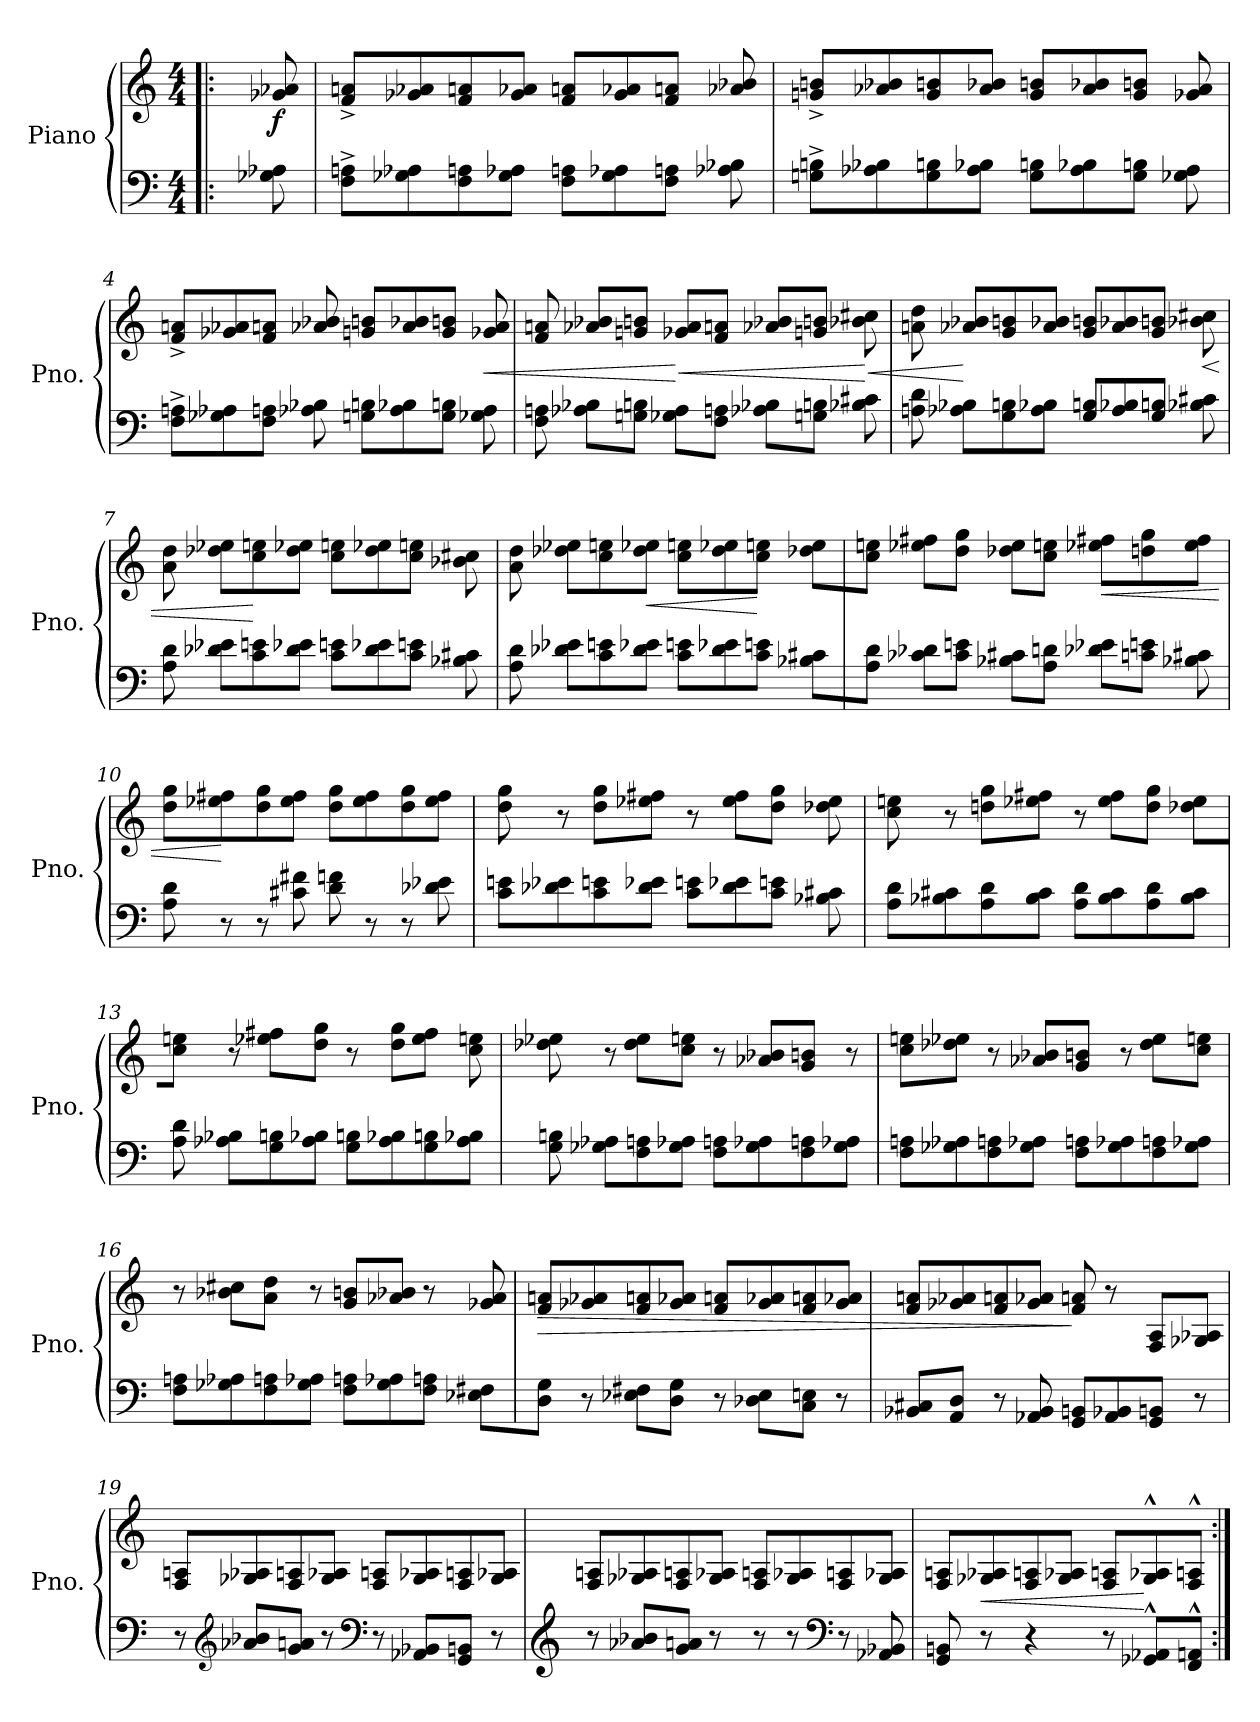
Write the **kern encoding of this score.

**kern	**kern	**dynam
*part1	*part1	*part1
*staff2	*staff1	*staff1/2
*I"Piano	*	*
*I'Pno.	*	*
*clefF4	*clefG2	*
*k[]	*k[]	*
*M4/4	*M4/4	*
*MM160	*MM160	*
=1!|:	=1!|:	=1!|:
!	!	!LO:DY:b
8G-X\ 8A-X\	8g-X/ 8a-X/	f
=2	=2	=2
8F\^ 8An\^L	8f/^ 8an/^L	.
8G-X\ 8A-X\	8g-X/ 8a-X/	.
8F\ 8An\	8f/ 8an/	.
8G-\ 8A-X\J	8g-/ 8a-X/J	.
8F\ 8An\L	8f/ 8an/L	.
8G-\ 8A-X\	8g-/ 8a-X/	.
8F\ 8An\J	8f/ 8an/J	.
8A-X\ 8B-X\	8a-X/ 8b-X/	.
=3	=3	=3
8Gn\^ 8Bn\^L	8gn/^ 8bn/^L	.
8A-X\ 8B-X\	8a-X/ 8b-X/	.
8G\ 8Bn\	8g/ 8bn/	.
8A-\ 8B-X\J	8a-/ 8b-X/J	.
8G\ 8Bn\L	8g/ 8bn/L	.
8A-\ 8B-X\	8a-/ 8b-X/	.
8G\ 8Bn\J	8g/ 8bn/J	.
8G-X\ 8A-\	8g-X/ 8a-/	.
!!LO:LB:g=z
=4	=4	=4
8F\^ 8An\^L	8f/^ 8an/^L	.
8G-X\ 8A-X\	8g-X/ 8a-X/	.
8F\ 8An\J	8f/ 8an/J	.
8A-X\ 8B-X\	8a-X/ 8b-X/	.
8Gn\ 8Bn\L	8gn/ 8bn/L	.
8A-\ 8B-X\	8a-/ 8b-X/	.
8G\ 8Bn\J	8g/ 8bn/J	.
!	!	!LO:HP:b
8G-X\ 8A-\	8g-X/ 8a-/	<
=5	=5	=5
8F\ 8An\	8f/ 8an/	.
8A-X\ 8B-X\L	8a-X/ 8b-X/L	.
8Gn\ 8Bn\J	8gn/ 8bn/J	.
!	!	!LO:HP:n=1:b
8G-X\ 8A-\L	8g-X/ 8a-/L	[ <
8F\ 8An\J	8f/ 8an/J	.
8A-X\ 8B-X\L	8a-X/ 8b-X/L	.
8Gn\ 8Bn\J	8gn/ 8bn/J	.
!	!	!LO:HP:n=1:b
8B-X\ 8c#X\	8b-X\ 8cc#X\	[ <
!!LO:LB:g=z
=6	=6	=6
8An\ 8d\	8an\ 8dd\	.
8A-X\ 8B-X\L	8a-X/ 8b-X/L	[
8G\ 8Bn\	8g/ 8bn/	.
8A-\ 8B-X\J	8a-/ 8b-X/J	.
8G/ 8Bn/L	8g/ 8bn/L	.
8A-/ 8B-X/	8a-/ 8b-X/	.
8G/ 8Bn/J	8g/ 8bn/J	.
!	!	!LO:HP:b
8B-X\ 8c#X\	8b-X\ 8cc#X\	<
=7	=7	=7
8A\ 8d\	8a\ 8dd\	.
8d-X\ 8e-X\L	8dd-X\ 8ee-X\L	.
8c\ 8en\	8cc\ 8een\	[
8d-\ 8e-X\J	8dd-\ 8ee-X\J	.
8c\ 8en\L	8cc\ 8een\L	.
8d-\ 8e-X\	8dd-\ 8ee-X\	.
8c\ 8en\J	8cc\ 8een\J	.
8B-X\ 8c#X\	8b-X\ 8cc#X\	.
!!LO:LB:g=z
=8	=8	=8
8A\ 8d\	8a\ 8dd\	.
8d-X\ 8e-X\L	8dd-X\ 8ee-X\L	.
8c\ 8en\	8cc\ 8een\	.
!	!	!LO:HP:b
8d-\ 8e-X\J	8dd-\ 8ee-X\J	<
8c\ 8en\L	8cc\ 8een\L	.
8d-\ 8e-X\	8dd-\ 8ee-X\	.
8c\ 8en\J	8cc\ 8een\J	[
8B-X\ 8c#X\L	8dd-X\ 8ee\L	.
=9	=9	=9
8A\ 8d\J	8cc\ 8een\J	.
8c-X\ 8d-X\L	8ee-X\ 8ff#X\L	.
8c-\ 8en\J	8dd\ 8gg\J	.
8B-X\ 8c#X\L	8dd-X\ 8ee-\L	.
8A\ 8dn\J	8cc\ 8een\J	.
!	!	!LO:HP:b
8d-X\ 8e-X\L	8ee-X\ 8ff#X\L	<
8cn\ 8en\J	8ddn\ 8gg\	.
8B-X\ 8c#X\	8ee-\ 8ff#\J	.
!!LO:LB:g=z
=10	=10	=10
8A\ 8d\	8dd\ 8gg\L	.
8r	8ee-X\ 8ff#X\	[
8r	8dd\ 8gg\	.
8c#X\ 8f#X\	8ee-\ 8ff#\J	.
8d\ 8fn\	8dd\ 8gg\L	.
8r	8ee-\ 8ff#\	.
8r	8dd\ 8gg\	.
8d-X\ 8e-X\	8ee-\ 8ff#\J	.
=11	=11	=11
8c\ 8en\L	8dd\ 8gg\	.
8d-X\ 8e-X\	8r	.
8c\ 8en\	8dd\ 8gg\L	.
8d-\ 8e-X\J	8ee-X\ 8ff#X\J	.
8c\ 8en\L	8r	.
8d-\ 8e-X\	8ee-\ 8ff#\L	.
8c\ 8en\J	8dd\ 8gg\J	.
8B-X\ 8c#X\	8dd-X\ 8ee-\	.
!!LO:LB:g=z
=12	=12	=12
8A\ 8d\L	8cc\ 8een\	.
8B-X\ 8c#X\	8r	.
8A\ 8d\	8ddn\ 8gg\L	.
8B-\ 8c#\J	8ee-X\ 8ff#X\J	.
8A\ 8d\L	8r	.
8B-\ 8c#\	8ee-\ 8ff#\L	.
8A\ 8d\	8dd\ 8gg\J	.
8B-\ 8c#\J	8dd-X\ 8ee-\L	.
=13	=13	=13
8A\ 8d\	8cc\ 8een\J	.
8A-X\ 8B-X\L	8r	.
8G\ 8Bn\	8ee-X\ 8ff#X\L	.
8A-\ 8B-X\J	8dd\ 8gg\J	.
8G\ 8Bn\L	8r	.
8A-\ 8B-X\	8dd\ 8gg\L	.
8G\ 8Bn\	8ee-\ 8ff#\J	.
8A-\ 8B-X\J	8cc\ 8een\	.
!!LO:PB:g=z
=14	=14	=14
8G\ 8Bn\	8dd-X\ 8ee-X\	.
8G-X\ 8A-X\L	8r	.
8F\ 8An\	8dd-\ 8ee-\L	.
8G-\ 8A-X\J	8cc\ 8een\J	.
8F\ 8An\L	8r	.
8G-\ 8A-X\	8a-X/ 8b-X/L	.
8F\ 8An\	8g/ 8bn/J	.
8G-\ 8A-X\J	8r	.
=15	=15	=15
8F\ 8An\L	8cc\ 8een\L	.
8G-X\ 8A-X\	8dd-X\ 8ee-X\J	.
8F\ 8An\	8r	.
8G-\ 8A-X\J	8a-X/ 8b-X/L	.
8F\ 8An\L	8g/ 8bn/J	.
8G-\ 8A-X\	8r	.
8F\ 8An\	8dd-\ 8ee-\L	.
8G-\ 8A-X\J	8cc\ 8een\J	.
!!LO:LB:g=z
=16	=16	=16
8F\ 8An\L	8r	.
8G-X\ 8A-X\	8b-X\ 8cc#X\L	.
8F\ 8An\	8a\ 8dd\J	.
8G-\ 8A-X\J	8r	.
8F\ 8An\L	8g/ 8bn/L	.
8G-\ 8A-X\	8a-X/ 8b-X/J	.
8F\ 8An\J	8r	.
8E-X\ 8F#X\L	8g-X/ 8a-/	.
=17	=17	=17
!	!	!LO:HP:b
8D\ 8G\J	8f/ 8an/L	>
8r	8g-X/ 8a-X/	.
8E-X\ 8F#X\L	8f/ 8an/	.
8D\ 8G\J	8g-/ 8a-X/J	.
8r	8f/ 8an/L	.
8D-X\ 8E-\L	8g-/ 8a-X/	.
8C\ 8En\J	8f/ 8an/	.
8r	8g-/ 8a-X/J	.
!!LO:LB:g=z
=18	=18	=18
8BB-X/ 8C#X/L	8f/ 8an/L	.
8AA/ 8D/J	8g-X/ 8a-X/	.
8r	8f/ 8an/	.
8AA-X/ 8BB-/	8g-/ 8a-X/J	.
8GG/ 8BBn/L	8f/ 8an/	]
8AA-/ 8BB-X/	8r	.
8GG/ 8BBn/J	8F/ 8A/L	.
8r	8G-X/ 8A-X/J	.
=19	=19	=19
8r	8F/ 8An/L	.
*clefG2	*	*
8a-X/ 8b-X/L	8G-X/ 8A-X/	.
8g/ 8an/J	8F/ 8An/	.
8r	8G-/ 8A-X/J	.
*clefF4	*	*
8r	8F/ 8An/L	.
8AA-X/ 8BB-X/L	8G-/ 8A-X/	.
8GG/ 8BBn/J	8F/ 8An/	.
8r	8G-/ 8A-X/J	.
!!LO:LB:g=z
=20	=20	=20
*clefG2	*	*
8r	8F/ 8An/L	.
8a-X/ 8b-X/L	8G-X/ 8A-X/	.
8g/ 8an/J	8F/ 8An/	.
8r	8G-/ 8A-X/J	.
8r	8F/ 8An/L	.
8r	8G-/ 8A-X/	.
*clefF4	*	*
8r	8F/ 8An/	.
8AA-X/ 8BB-X/	8G-/ 8A-X/J	.
=21	=21	=21
8GG/ 8BBn/	8F/ 8An/L	.
!	!	!LO:HP:b
8r	8G-X/ 8A-X/	<
4r	8F/ 8An/	.
.	8G-/ 8A-X/J	.
8r	8F/ 8An/L	.
8GG-X/^^ 8AA-X/^^L	8G-/^^ 8A-X/^^	[
8FF/^^ 8AAn/^^J	8F/^^ 8An/^^J	.
=:|!	=:|!	=:|!
*-	*-	*-
